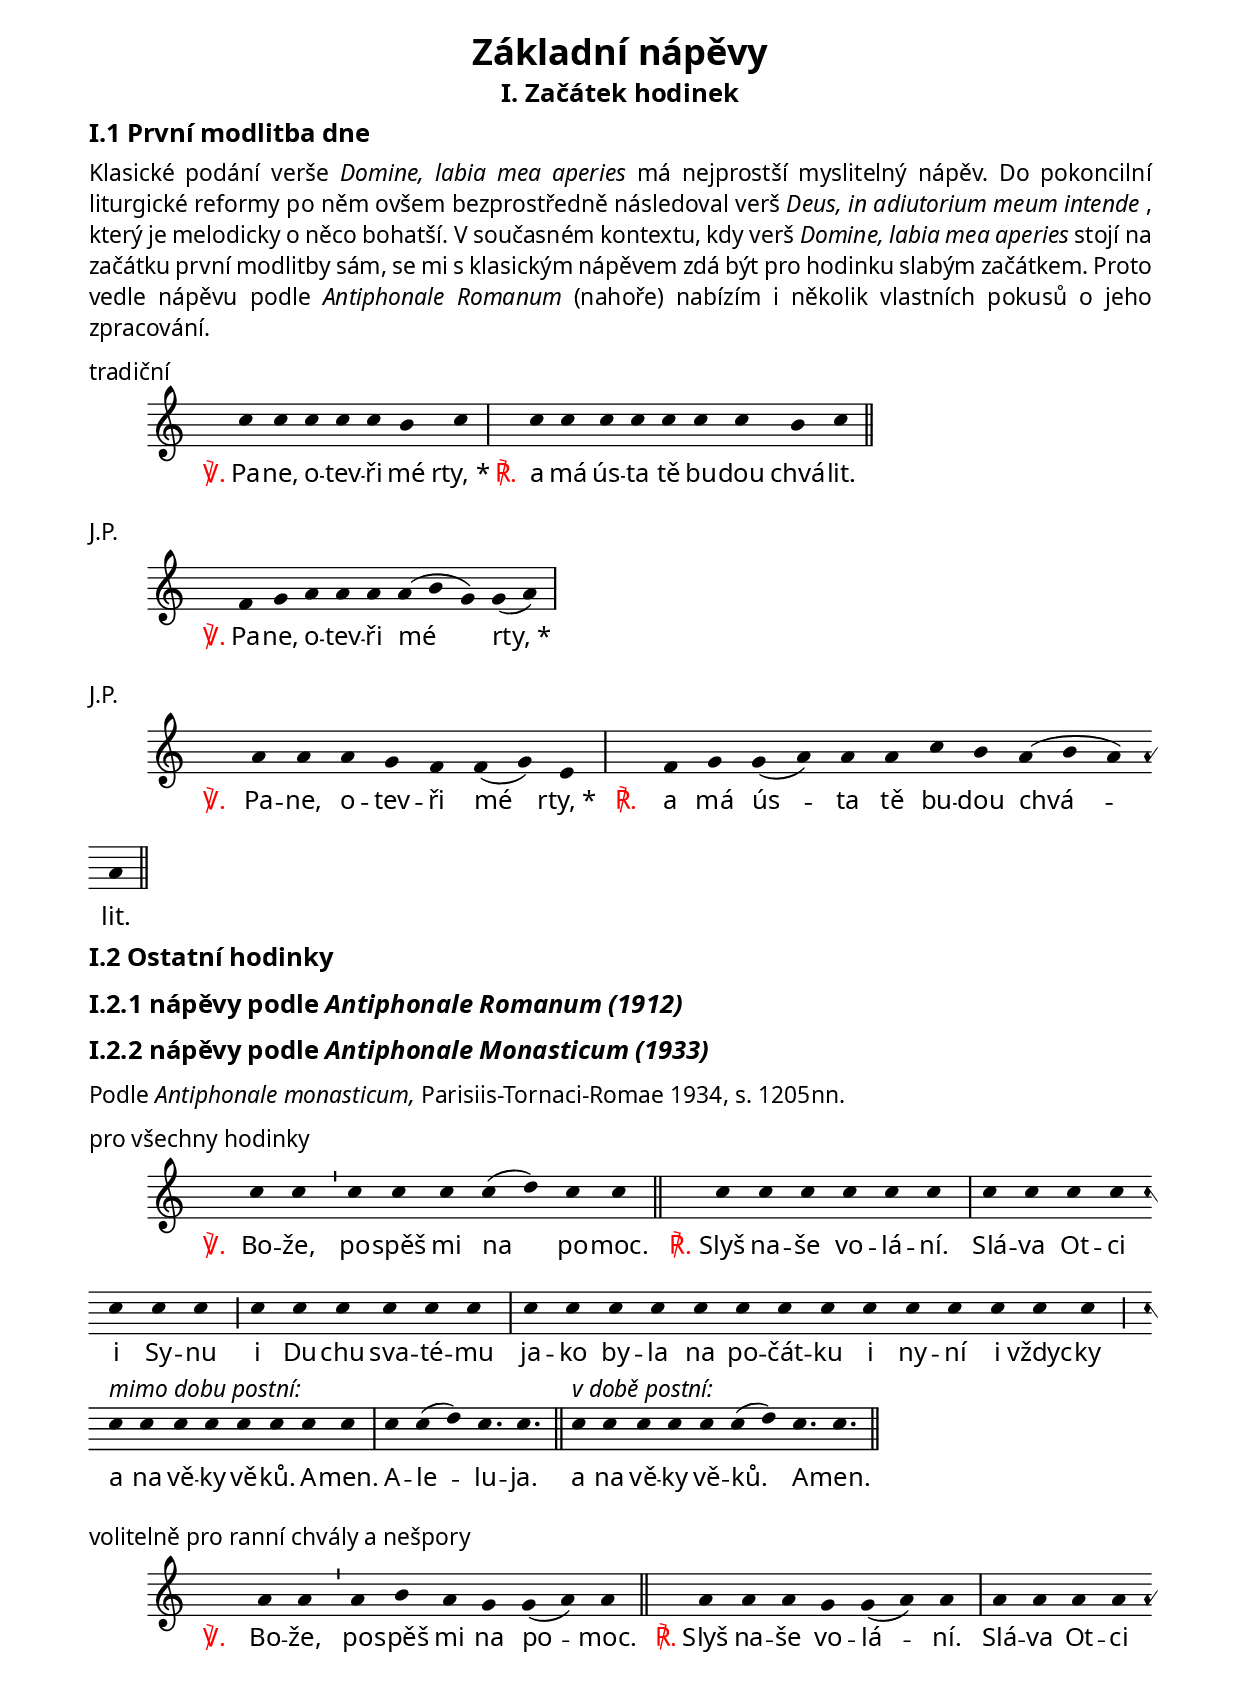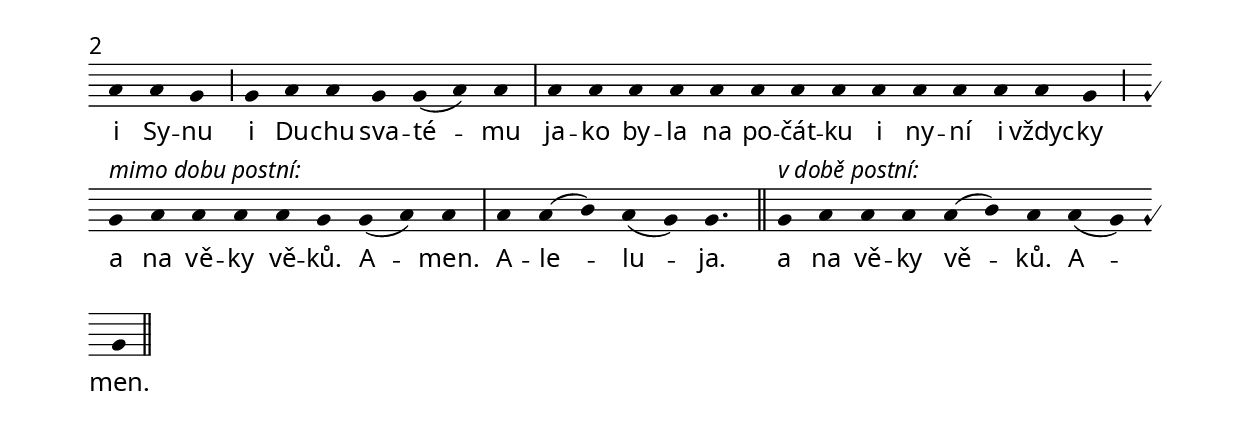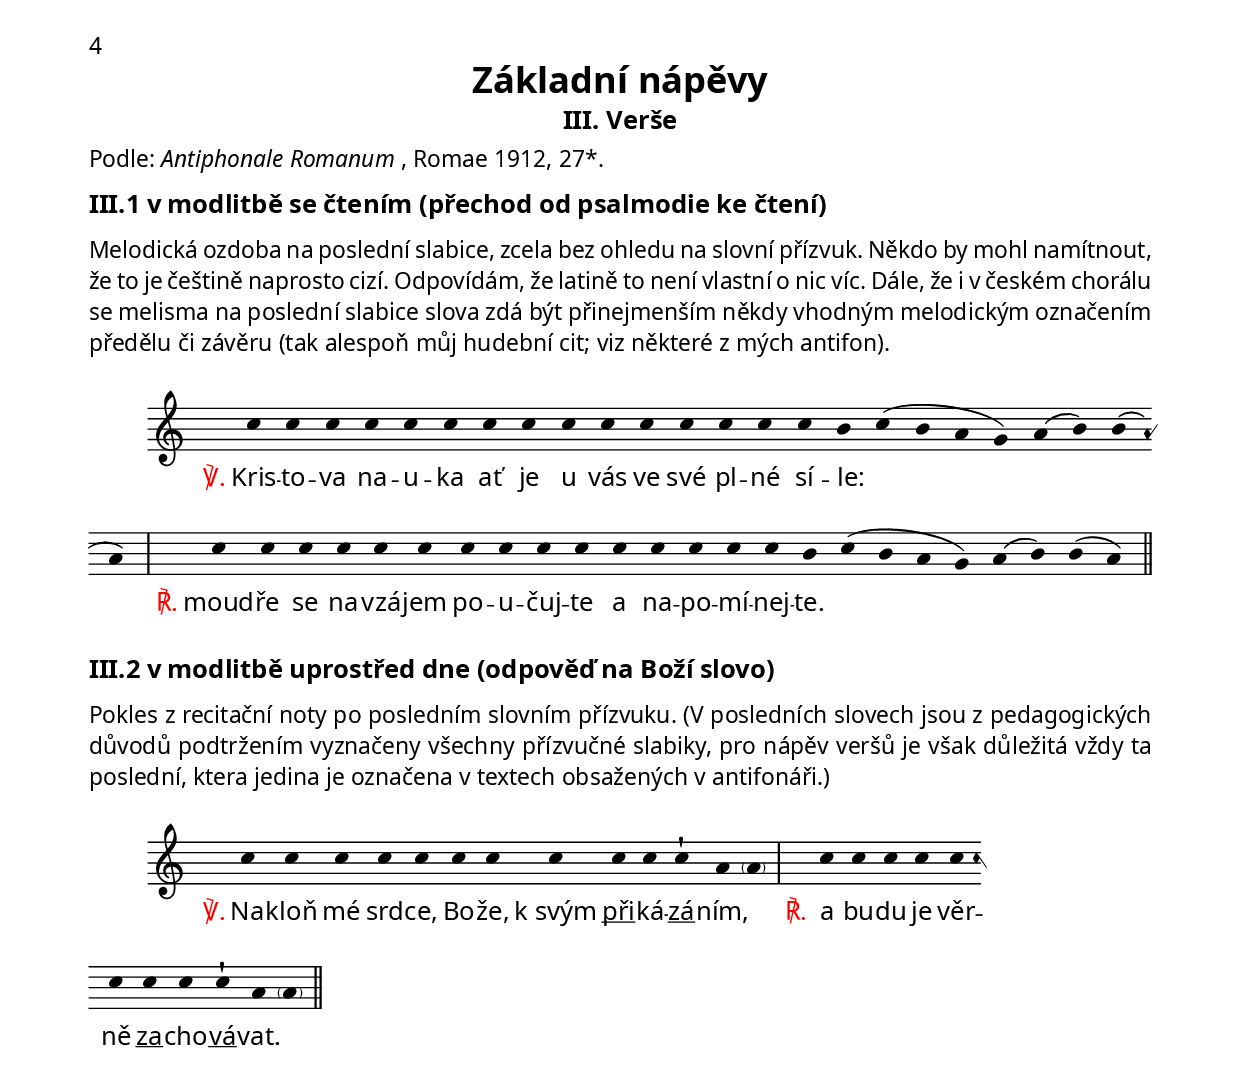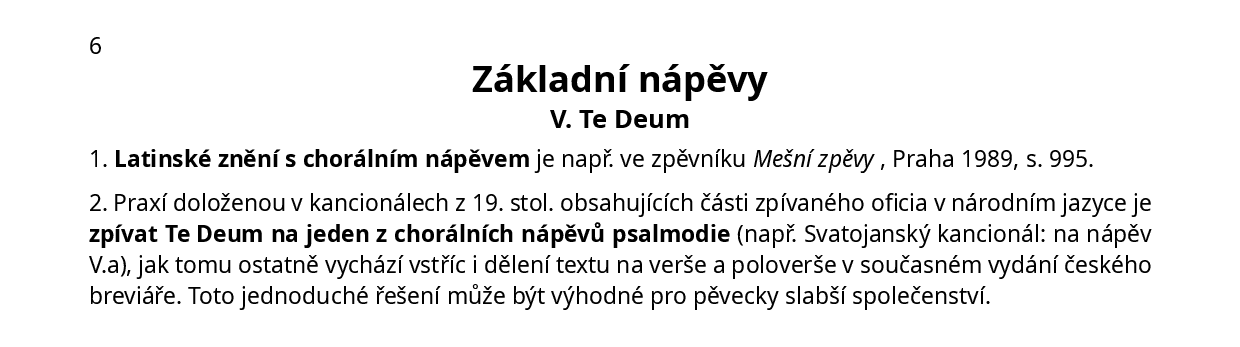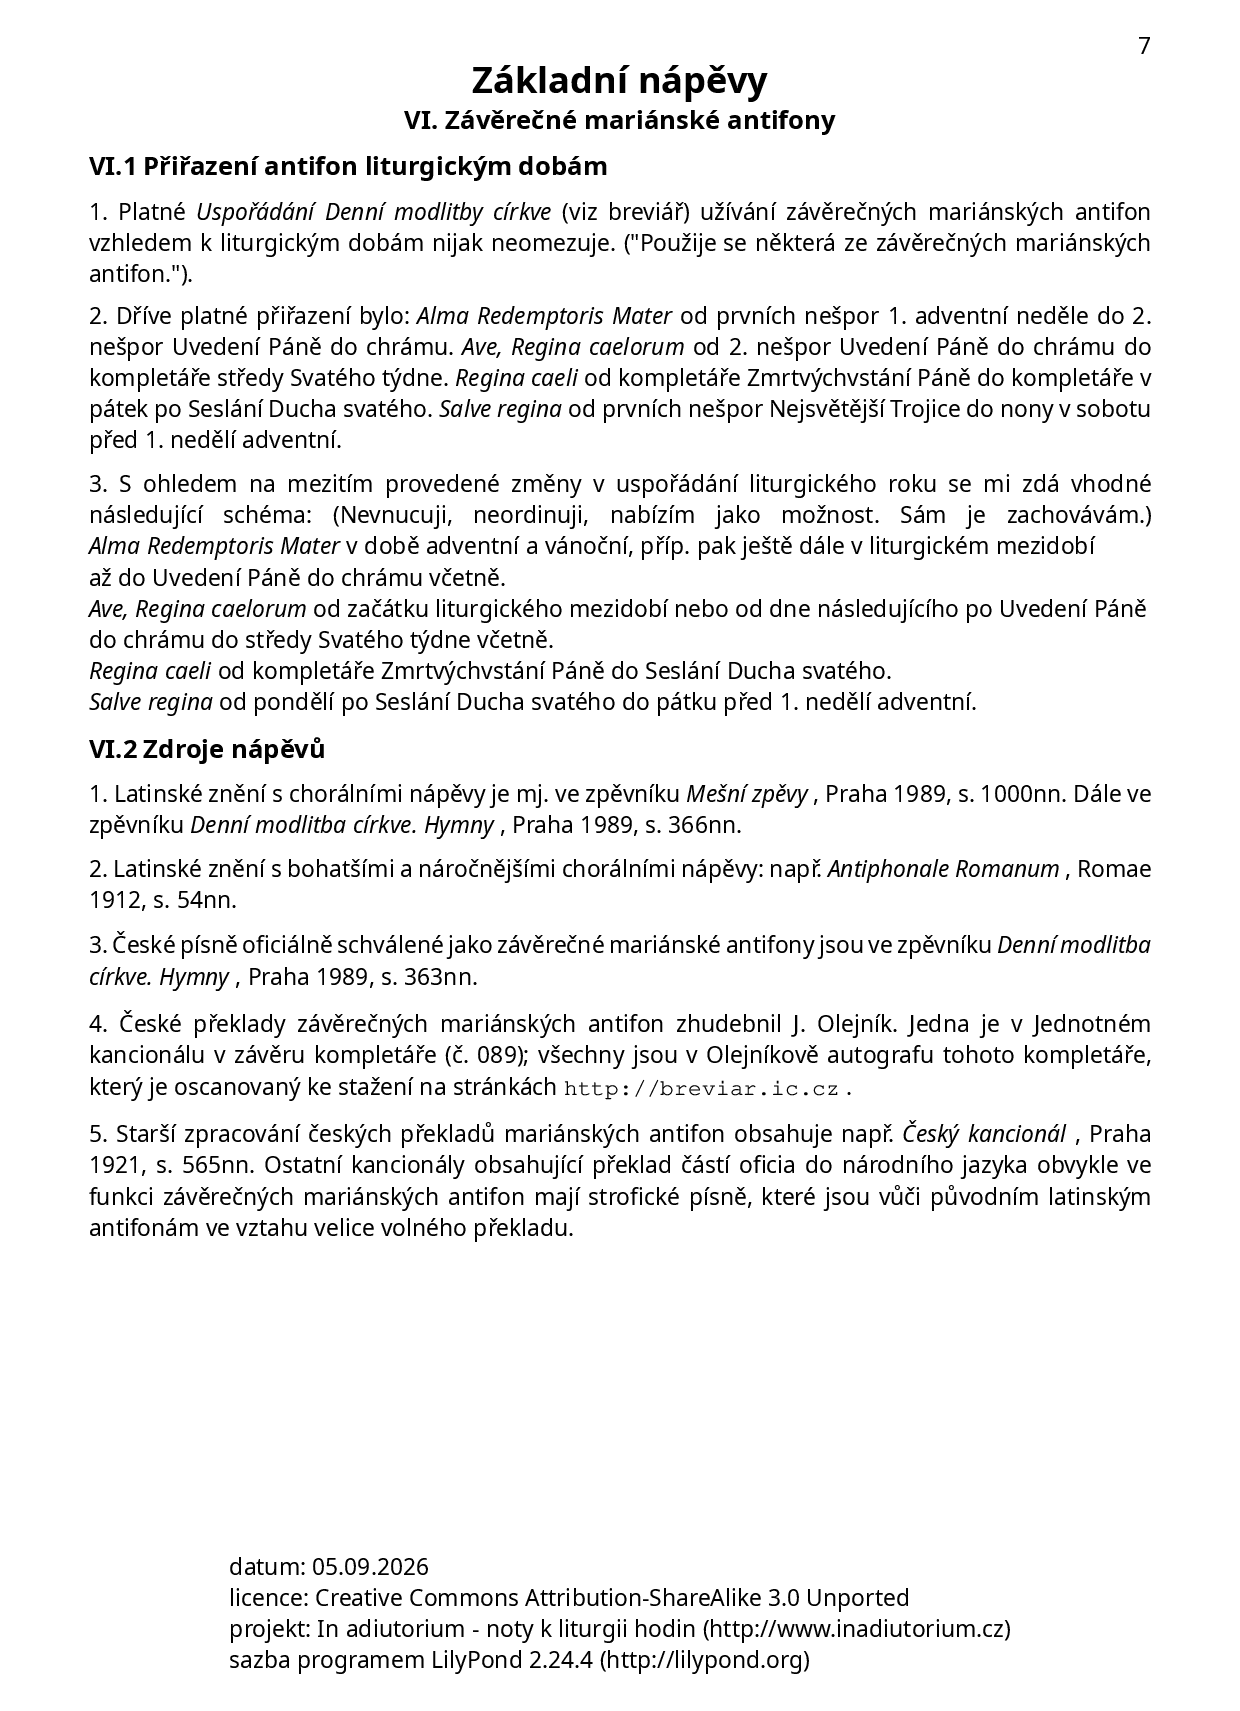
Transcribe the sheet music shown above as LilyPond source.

\version "2.15.40"

\include "spolecne.ly"

\header {
  title = "Základní nápěvy"
}

#(define-markup-command (sekce layout props obsah)(markup?)
   "Nadpis sekce"
   (interpret-markup layout props
		     (markup #:bold
			     #:large obsah)))

paneOtevri = \lyricmode {
  \Verse Pa -- ne, o -- tev -- ři mé rty,_*
  \Response a má ús -- ta tě bu -- dou chvá -- lit.
}

uvodniVers = \lyricmode {
  \Verse Bo -- že, po -- spěš mi na po -- moc.
  \Response Slyš na -- še vo -- lá -- ní.
  Slá -- va Ot -- ci i Sy -- nu
  i Du -- chu sva -- té -- mu
  ja -- ko by -- la na po -- čát -- ku i ny -- ní i vždyc -- ky
  a na vě -- ky vě -- ků. A -- men.
  A -- le -- lu -- ja.
  a na vě -- ky vě -- ků. A -- men.
}

\bookpart {
  \header {
    subtitle = "I. Začátek hodinek"
  }
  
  \markup\sekce{I.1 První modlitba dne}
  
  \markup\justify{
    Klasické podání verše \italic{Domine, labia mea aperies}
    má nejprostší myslitelný nápěv.
    Do pokoncilní liturgické reformy po něm ovšem bezprostředně
    následoval verš \italic{Deus, in adiutorium meum intende},
    který je melodicky o něco bohatší.
    V současném kontextu, kdy verš \italic{Domine, labia mea aperies}
    stojí na začátku první modlitby sám, se mi s klasickým
    nápěvem zdá být pro hodinku slabým začátkem.
    Proto vedle nápěvu podle \italic{Antiphonale Romanum} (nahoře)
    nabízím i několik vlastních pokusů o jeho zpracování.
  }
  
  \score {
    \relative c'' {
      \choralniRezim
      \neviditelna c
      c4 c c c c b c \barMax
      \neviditelna c
      c c c c c c c b c \barFinalis
    }
    \addlyrics {
      \paneOtevri
    }
    \header {
      piece = "tradiční"
      fons = "Antiphonale Romanum 1912, 3*"
    }
  }
  
  \score {
    \relative c' {
      \choralniRezim
      \neviditelna f
      f4 g a a a a( b g) g( a) \barMax
    }
    \addlyrics {
      \paneOtevri
    }
    \header {
      piece = "J.P."
    }
  }
  
  \score {
    \relative c'' {
      \choralniRezim
      \neviditelna a
      a4 a a g f f( g) e \barMax
      \neviditelna e
      f g g( a) a a c b a( b a) a \barFinalis
    }
    \addlyrics {
      \paneOtevri
    }
    \header {
      piece = "J.P."
    }
  }
  
  \markup\sekce{I.2 Ostatní hodinky}
  
  \markup\sekce{I.2.1 nápěvy podle \italic{Antiphonale Romanum (1912)}}
  
  \markup\sekce{I.2.2 nápěvy podle \italic{Antiphonale Monasticum (1933)}}
  
  \markup{Podle \italic{Antiphonale monasticum,} Parisiis-Tornaci-Romae 1934, s. 1205nn.}
  
  \score {
    \relative c'' {
      \choralniRezim
      \neviditelna c
      c4 c \barMin c c c c( d) c c \barFinalis
      
      \neviditelna c
      c c c c c c \barMax
      
      c c c c c c c \barMaior
      c c c c c c \barMax
      c c c c c c c c c c c c c c \barMaior \break
      
      c^\markup\italic{mimo dobu postní:} c c c c c c c \barMax
      c c( d) c4. c \barFinalis
      
      c4^\markup\italic{v době postní:} c c c c c( d) c4. c \barFinalis
    }
    \addlyrics {
      \uvodniVers
    }
    \header {
      piece = "pro všechny hodinky"
    }
  }
  
  \score {
    \relative c'' {
      \choralniRezim
      \neviditelna a
      a4 a \barMin a b a g g( a) a \barFinalis
      
      \neviditelna a
      a a a g g( a) a \barMax
      a a a a a a g \barMaior g a a g g( a) a \barMax
      a a a a a a a a a a a a a g \barMaior \break
      
      g^\markup\italic{mimo dobu postní:} a a a a g g( a) a \barMax
      a a( b) a( g) g4. \barFinalis
      
      g4^\markup\italic{v době postní:} a a a a( b) a a( g) g \barFinalis
    }
    \addlyrics {
      \uvodniVers
    }
    \header {
      piece = "volitelně pro ranní chvály a nešpory"
    }
  }
}

\bookpart {
  \header {
    subtitle = "II. Nápěvy psalmodie"
  }
  
  \markup\sekce{modus I}
  
  \markup\sekce{modus II}
  
  \markup\sekce{modus III}
  
  \markup\sekce{modus IV}
  
  \markup\sekce{modus V}
  
  \markup\sekce{modus VI}
  
  \markup\sekce{modus VII}
  
  \markup\sekce{modus VIII}
  
  \markup\sekce{peregrinus}
  
  \markup\sekce{in directum}
  
  \markup\sekce{paschalis}
}

\bookpart {
  \header {
    subtitle = "III. Verše"
  }
  
  \markup{Podle: \italic{Antiphonale Romanum}, Romae 1912, 27*.}
  
  \markup\sekce{III.1 v modlitbě se čtením (přechod od psalmodie ke čtení)}
  
  \markup\justify{
    Melodická ozdoba na poslední slabice, zcela bez ohledu na slovní
    přízvuk. Někdo by mohl namítnout, že to je češtině naprosto cizí.
    Odpovídám, že latině to není vlastní o nic víc. Dále, že i v českém
    chorálu se melisma na poslední slabice slova zdá být 
    přinejmenším někdy vhodným
    melodickým označením předělu či závěru (tak alespoň můj hudební
    cit; viz některé z mých antifon).
  }
  
  \score {
    \relative c'' {
      \choralniRezim
      \neviditelna c 
      c4 c c c c c c c c c c c c c c b c( b a g) a( b) b( a) \barMax
      \neviditelna c 
      c c c c c c c c c c c c c c c b c( b a g) a( b) b( a) \barFinalis
    }
    \addlyrics {
      \Verse Kris -- to -- va na -- u -- ka ať je u vás ve své pl -- né sí -- le: _ _ _
      \Response moud -- ře se na -- vzá -- jem po -- u -- čuj -- te a na -- po -- mí -- nej -- te.
    }
    \layout {
      ragged-last = ##f
    }
  }
  
  \markup\sekce{III.2 v modlitbě uprostřed dne (odpověď na Boží slovo)}
  
  \markup\justify{
    Pokles z recitační noty po posledním slovním přízvuku. 
    (V posledních slovech jsou z pedagogických důvodů
    podtržením vyznačeny všechny přízvučné slabiky, pro nápěv veršů
    je však důležitá vždy ta poslední, ktera jedina je označena v textech
    obsažených v antifonáři.)
  }
  
  \score {
    \relative c'' {
      \choralniRezim
      \neviditelna c 
      c4 c c c c c c c c c c-| a \parenthesize a \barMax
      \neviditelna c 
      c4 c c c c c c c c-| a \parenthesize a \barFinalis
    }
    \addlyrics {
      \Verse Na -- kloň mé srd -- ce, Bo -- že, k_svým \markup\underline{při} -- ká -- \markup\underline{zá} -- ním, \skip 1
      \Response a bu -- du je věr -- ně \markup\underline{za} -- cho -- \markup\underline{vá} -- vat.
    }
    \layout {
      ragged-right = ##t
    }
  }
}

\bookpart {
  \header {
    subtitle = "IV. Zakončení hodinek"
  }
  
  \markup\sekce{IV.1 Ranní chvály a nešpory}
  
  \markup\sekce{IV.1.1 s knězem nebo jáhnem}
  \markup\sekce{IV.1.2 bez ordinovaného služebníka}
  
  \markup\sekce{IV.2 Modlitba se čtením a modlitba uprostřed dne}
  
  \markup\sekce{IV.3 Kompletář}
}

\bookpart {
  \header {
    subtitle = "V. Te Deum"
  }
  
  \markup\justify{
    1. \bold{Latinské znění s chorálním nápěvem} je např. ve zpěvníku
    \italic{Mešní zpěvy}, Praha 1989, s. 995.
  }
  
  \markup\justify{
    2. Praxí doloženou v kancionálech z 19. stol. obsahujících
    části zpívaného oficia v národním jazyce je \bold{zpívat "Te Deum"
    na jeden z chorálních nápěvů psalmodie}
    (např. Svatojanský kancionál: na nápěv V.a), jak tomu ostatně
    vychází vstříc i dělení textu na verše a poloverše
    v současném vydání českého breviáře.
    Toto jednoduché řešení může být výhodné pro pěvecky slabší
    společenství.
  }
  
  % chtelo by to vytvorit choralni zpracovani ceskeho textu
  % na zaklade latinskeho napevu;
  % to z Ceskeho kancionalu nepovazuji za pouzitelne
}

\bookpart {
  \header {
    subtitle = "VI. Závěrečné mariánské antifony"
  }
  
  \markup\sekce{VI.1 Přiřazení antifon liturgickým dobám}
  
  \markup\justify{
    1. Platné \italic{Uspořádání Denní modlitby církve} (viz breviář)
    užívání závěrečných mariánských antifon vzhledem k liturgickým
    dobám nijak neomezuje. "(\"Použije se" některá ze závěrečných
    mariánských "antifon.\")."
  }
  \markup\justify{
    2. Dříve platné přiřazení bylo:
    \italic{Alma Redemptoris Mater}
    od prvních nešpor 1. adventní neděle 
    do 2. nešpor Uvedení Páně do chrámu.
    
    \italic{Ave, Regina caelorum}
    od 2. nešpor Uvedení Páně do chrámu
    do kompletáře středy Svatého týdne.
    
    \italic{Regina caeli}
    od kompletáře Zmrtvýchvstání Páně
    do kompletáře v pátek po Seslání Ducha svatého.
    
    \italic{Salve regina}
    od prvních nešpor Nejsvětější Trojice
    do nony v sobotu před 1. nedělí adventní.
  }
  
  \markup\justify{
    3. S ohledem na mezitím provedené změny v uspořádání liturgického roku
    se mi zdá vhodné následující schéma:
    (Nevnucuji, neordinuji, nabízím jako možnost. Sám je zachovávám.)
    
    \column{
      \line{\italic{Alma Redemptoris Mater}
      v době adventní a vánoční, příp. pak ještě dále v liturgickém mezidobí}
      \line{až do Uvedení Páně do chrámu včetně.}
      
      \line{\italic{Ave, Regina caelorum}
      od začátku liturgického mezidobí nebo od dne následujícího po
      Uvedení Páně}
      \line{do chrámu do středy Svatého týdne včetně.}
      
      \line{\italic{Regina caeli}
      od kompletáře Zmrtvýchvstání Páně
      do Seslání Ducha svatého.}
      
      \line{\italic{Salve regina}
      od pondělí po Seslání Ducha svatého
      do pátku před 1. nedělí adventní.}
    }
  }
  
  \markup\sekce{VI.2 Zdroje nápěvů}
  
  \markup\justify{
    1. Latinské znění s chorálními nápěvy je mj. ve zpěvníku
    \italic{Mešní zpěvy}, Praha 1989, s. 1000nn.
    Dále ve zpěvníku \italic{Denní modlitba církve. Hymny}, Praha 1989, s. 366nn.
  }
  
  \markup\justify{
    2. Latinské znění s bohatšími a náročnějšími chorálními nápěvy:
    např. \italic{Antiphonale Romanum}, Romae 1912, s. 54nn.
  }
  
  \markup\justify{
    3. České písně oficiálně schválené jako závěrečné mariánské antifony
    jsou ve zpěvníku \italic{Denní modlitba církve. Hymny}, Praha 1989, s. 363nn.
  }
  
  \markup\justify{
    4. České překlady závěrečných mariánských antifon zhudebnil J. Olejník.
    Jedna je v Jednotném kancionálu v závěru kompletáře (č. 089);
    všechny jsou v Olejníkově autografu tohoto kompletáře,
    který je oscanovaný ke stažení na stránkách \typewriter{http://breviar.ic.cz} .
  }
  
  \markup\justify{
    5. Starší zpracování českých překladů mariánských antifon obsahuje např. 
    \italic{Český kancionál}, Praha 1921, s. 565nn.
    Ostatní kancionály obsahující překlad částí oficia do národního jazyka
    obvykle ve funkci závěrečných mariánských antifon mají strofické
    písně, které jsou vůči původním latinským antifonám ve vztahu
    velice volného překladu.
  }
}